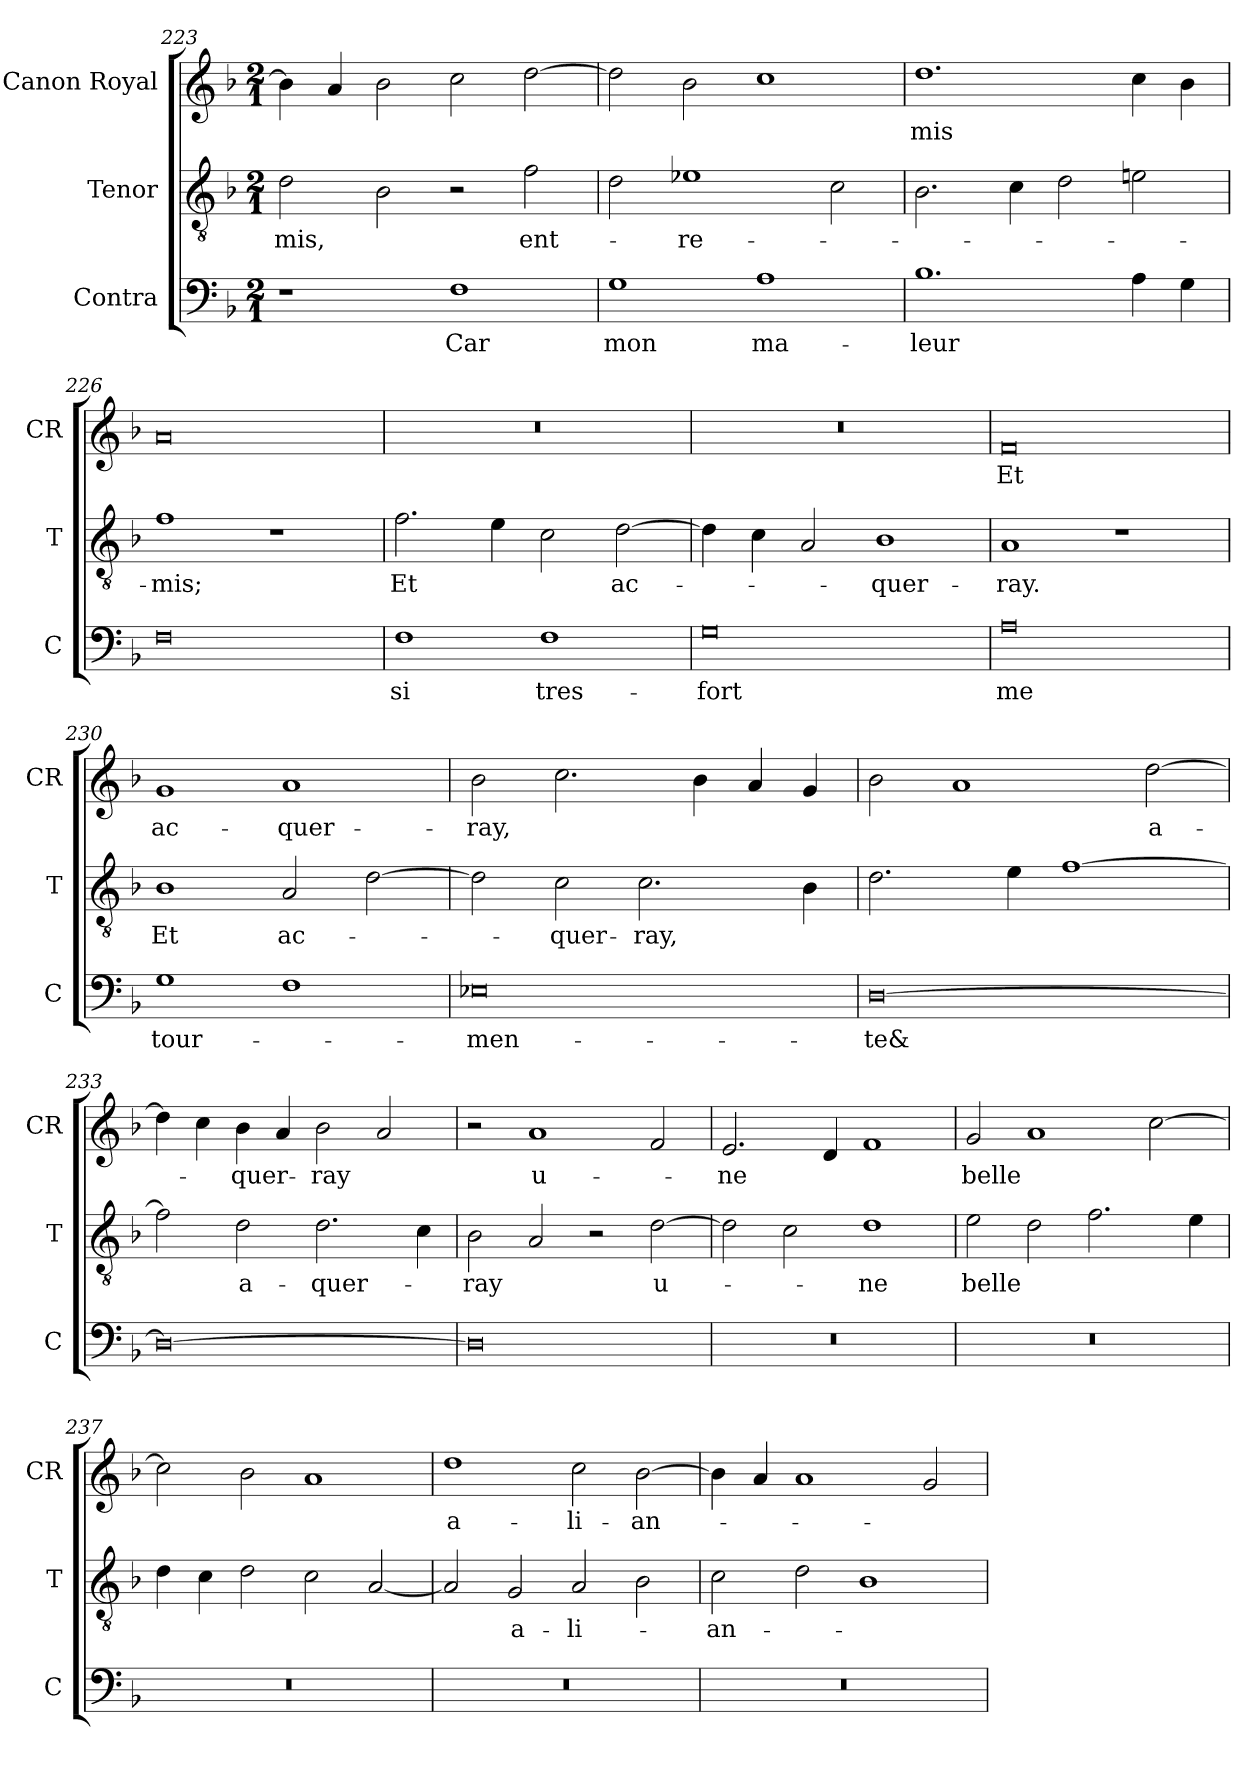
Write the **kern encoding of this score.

**kern	**text	**kern	**text	**kern	**text
*part3	*part3	*part2	*part2	*part1	*part1
*staff3	*staff3	*staff2	*staff2	*staff1	*staff1
*I"Contra	*	*I"Tenor	*	*I"Canon Royal	*
*I'C	*	*I'T	*	*I'CR	*
*clefF4	*	*clefGv2	*	*clefG2	*
*k[b-]	*	*k[b-]	*	*k[b-]	*
*M2/1	*	*M2/1	*	*M2/1	*
=223	=223	=223	=223	=223	=223
1r	.	2d	-mis,	4b-]	.
.	.	.	.	4a	.
.	.	2B-	.	2b-	.
1F	Car	2r	.	2cc	.
.	.	2f	ent-	[2dd	.
=224	=224	=224	=224	=224	=224
1G	mon	2d	.	2dd]	.
.	.	1e-X	-re-	2b-	.
1A	ma-	.	.	1cc	.
.	.	2c	.	.	.
=225	=225	=225	=225	=225	=225
1.B-	-leur	2.B-	.	1.dd	-mis
.	.	4c	.	.	.
.	.	2d	.	.	.
4A	.	2en	.	4cc	.
4G	.	.	.	4b-	.
=226	=226	=226	=226	=226	=226
0F	.	1f	-mis;	0a	.
.	.	1r	.	.	.
=227	=227	=227	=227	=227	=227
1F	si	2.f	Et	0r	.
.	.	4e	.	.	.
1F	tres-	2c	.	.	.
.	.	[2d	ac-	.	.
=228	=228	=228	=228	=228	=228
0G	-fort	4d]	.	0r	.
.	.	4c	.	.	.
.	.	2A	.	.	.
.	.	1B-	-quer-	.	.
=229	=229	=229	=229	=229	=229
0A	me	1A	-ray.	0f	Et
.	.	1r	.	.	.
=230	=230	=230	=230	=230	=230
1G	tour-	1B-	Et	1g	ac-
1F	.	2A	ac-	1a	-quer-
.	.	[2d	.	.	.
=231	=231	=231	=231	=231	=231
0E-X	-men-	2d]	.	2b-	-ray,
.	.	2c	-quer-	2.cc	.
.	.	2.c	-ray,	.	.
.	.	.	.	4b-	.
.	.	.	.	4a	.
.	.	4B-	.	4g	.
=232	=232	=232	=232	=232	=232
[0D	-te&	2.d	.	2b-	.
.	.	.	.	1a	.
.	.	4e	.	.	.
.	.	[1f	.	.	.
.	.	.	.	[2dd	a-
=233	=233	=233	=233	=233	=233
0D_	.	2f]	.	4dd]	.
.	.	.	.	4cc	.
.	.	2d	a-	4b-	-quer-
.	.	.	.	4a	.
.	.	2.d	-quer-	2b-	-ray
.	.	.	.	2a	.
.	.	4c	.	.	.
=234	=234	=234	=234	=234	=234
0D]	.	2B-	-ray	2r	.
.	.	2A	.	1a	u-
.	.	2r	.	.	.
.	.	[2d	u-	2f	.
=235	=235	=235	=235	=235	=235
0r	.	2d]	.	2.e	-ne
.	.	2c	.	.	.
.	.	.	.	4d	.
.	.	1d	-ne	1f	.
=236	=236	=236	=236	=236	=236
0r	.	2e	belle	2g	belle
.	.	2d	.	1a	.
.	.	2.f	.	.	.
.	.	.	.	[2cc	.
.	.	4e	.	.	.
=237	=237	=237	=237	=237	=237
0r	.	4d	.	2cc]	.
.	.	4c	.	.	.
.	.	2d	.	2b-	.
.	.	2c	.	1a	.
.	.	[2A	.	.	.
=238	=238	=238	=238	=238	=238
0r	.	2A]	.	1dd	a-
.	.	2G	a-	.	.
.	.	2A	-li-	2cc	-li-
.	.	2B-	.	[2b-	-an-
=239	=239	=239	=239	=239	=239
0r	.	2c	-an-	4b-]	.
.	.	.	.	4a	.
.	.	2d	.	1a	.
.	.	1B-	.	.	.
.	.	.	.	2g	.
=	=	=	=	=	=
*-	*-	*-	*-	*-	*-
